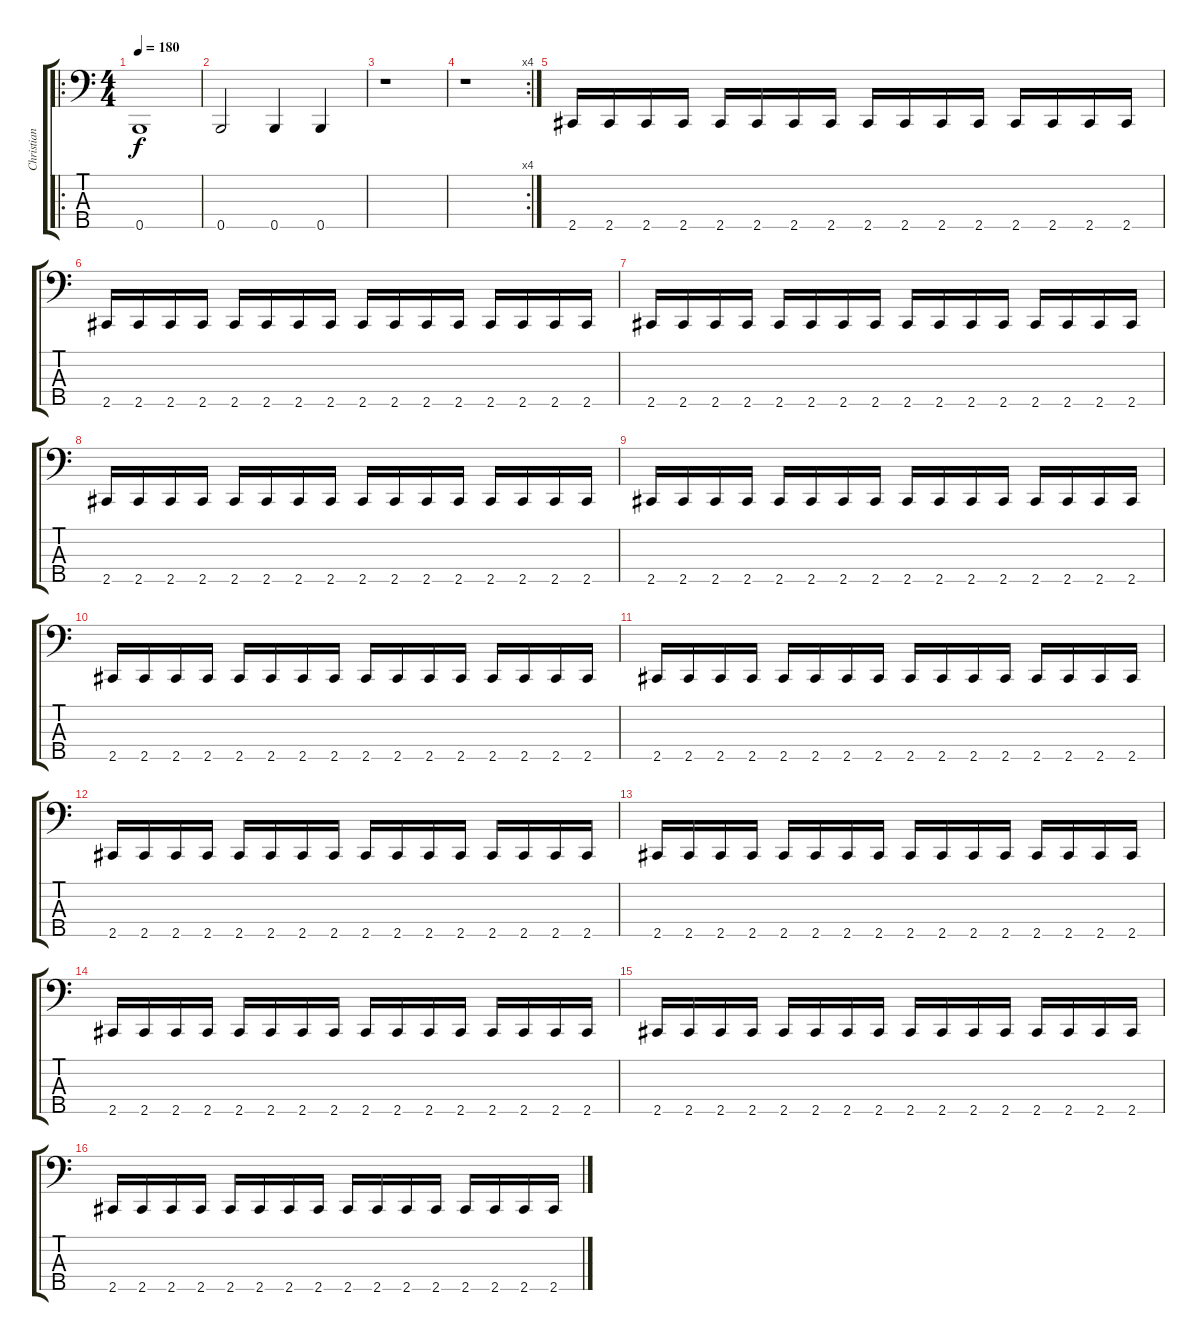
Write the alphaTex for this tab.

\track ("Christian Olde Wolbers" "Christian ") {instrument electricbasspick}
\staff {score tabs}
\tuning (G2 D2 A1 E1 B0) {hide}
\ro
\ts (4 4)
\tempo 180
\clef f4
\ks c
0.5.1{dy f instrument electricbasspick} |
0.5.2 0.5.4 0.5.4 |
r.1 |
\rc 4
r.1 |
2.5.16 2.5.16 2.5.16 2.5.16 2.5.16 2.5.16 2.5.16 2.5.16 2.5.16 2.5.16 2.5.16 2.5.16 2.5.16 2.5.16 2.5.16 2.5.16 |
2.5.16 2.5.16 2.5.16 2.5.16 2.5.16 2.5.16 2.5.16 2.5.16 2.5.16 2.5.16 2.5.16 2.5.16 2.5.16 2.5.16 2.5.16 2.5.16 |
2.5.16 2.5.16 2.5.16 2.5.16 2.5.16 2.5.16 2.5.16 2.5.16 2.5.16 2.5.16 2.5.16 2.5.16 2.5.16 2.5.16 2.5.16 2.5.16 |
2.5.16 2.5.16 2.5.16 2.5.16 2.5.16 2.5.16 2.5.16 2.5.16 2.5.16 2.5.16 2.5.16 2.5.16 2.5.16 2.5.16 2.5.16 2.5.16 |
2.5.16 2.5.16 2.5.16 2.5.16 2.5.16 2.5.16 2.5.16 2.5.16 2.5.16 2.5.16 2.5.16 2.5.16 2.5.16 2.5.16 2.5.16 2.5.16 |
2.5.16 2.5.16 2.5.16 2.5.16 2.5.16 2.5.16 2.5.16 2.5.16 2.5.16 2.5.16 2.5.16 2.5.16 2.5.16 2.5.16 2.5.16 2.5.16 |
2.5.16 2.5.16 2.5.16 2.5.16 2.5.16 2.5.16 2.5.16 2.5.16 2.5.16 2.5.16 2.5.16 2.5.16 2.5.16 2.5.16 2.5.16 2.5.16 |
2.5.16 2.5.16 2.5.16 2.5.16 2.5.16 2.5.16 2.5.16 2.5.16 2.5.16 2.5.16 2.5.16 2.5.16 2.5.16 2.5.16 2.5.16 2.5.16 |
2.5.16 2.5.16 2.5.16 2.5.16 2.5.16 2.5.16 2.5.16 2.5.16 2.5.16 2.5.16 2.5.16 2.5.16 2.5.16 2.5.16 2.5.16 2.5.16 |
2.5.16 2.5.16 2.5.16 2.5.16 2.5.16 2.5.16 2.5.16 2.5.16 2.5.16 2.5.16 2.5.16 2.5.16 2.5.16 2.5.16 2.5.16 2.5.16 |
2.5.16 2.5.16 2.5.16 2.5.16 2.5.16 2.5.16 2.5.16 2.5.16 2.5.16 2.5.16 2.5.16 2.5.16 2.5.16 2.5.16 2.5.16 2.5.16 |
2.5.16 2.5.16 2.5.16 2.5.16 2.5.16 2.5.16 2.5.16 2.5.16 2.5.16 2.5.16 2.5.16 2.5.16 2.5.16 2.5.16 2.5.16 2.5.16
